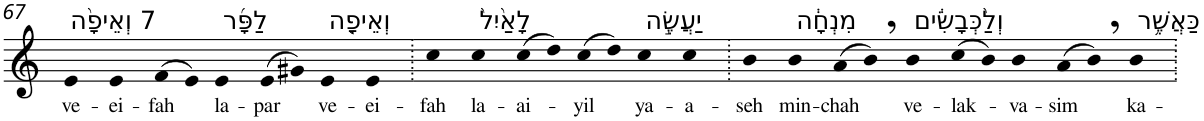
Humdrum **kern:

**kern	**text
*part1	*part1
*staff1	*staff1
*I"Piano	*
*I'Pno	*
!!LO:PB:g=z
*clefG2	*
*k[]	*
=67	=67
!LO:TX:a:t=7 וְאֵיפָ֨ה	!
!	!LO:LY:b
4e	ve-
!	!LO:LY:b
4e	-ei-
!	!LO:LY:b
(>8f	-fah
8e)	.
!LO:TX:a:t=לַפָּ֜ר	!
!	!LO:LY:b
4e	la-
!	!LO:LY:b
(>8e	-par
8g#X)	.
!LO:TX:a:t=וְאֵיפָ֤ה	!
!	!LO:LY:b
4e	ve-
!	!LO:LY:b
4e	-ei-
=68.	=68.
!	!LO:LY:b
4cc	-fah
!LO:TX:a:t=לָאַ֙יִל֙	!
!	!LO:LY:b
4cc	la-
!	!LO:LY:b
(>8cc	-ai-
8dd)	.
!	!LO:LY:b
(>8cc	-yil
8dd)	.
!LO:TX:a:t=יַעֲשֶׂ֣ה	!
!	!LO:LY:b
4cc	ya-
!	!LO:LY:b
4cc	-a-
=69.	=69.
!	!LO:LY:b
4b	-seh
!LO:TX:a:t=מִנְחָ֔ה	!
!	!LO:LY:b
4b	min-
!	!LO:LY:b
(>8a	-chah
8b,)	.
!LO:TX:a:t=וְלַ֨כְּבָשִׂ֔ים	!
!	!LO:LY:b
4b	ve-
!	!LO:LY:b
(>8cc	-lak-
8b)	.
!	!LO:LY:b
4b	-va-
!	!LO:LY:b
(>8a	-sim
8b,)	.
!LO:TX:a:t=כַּאֲשֶׁ֥ר	!
!	!LO:LY:b
4b	ka-
=.	=.
*-	*-
